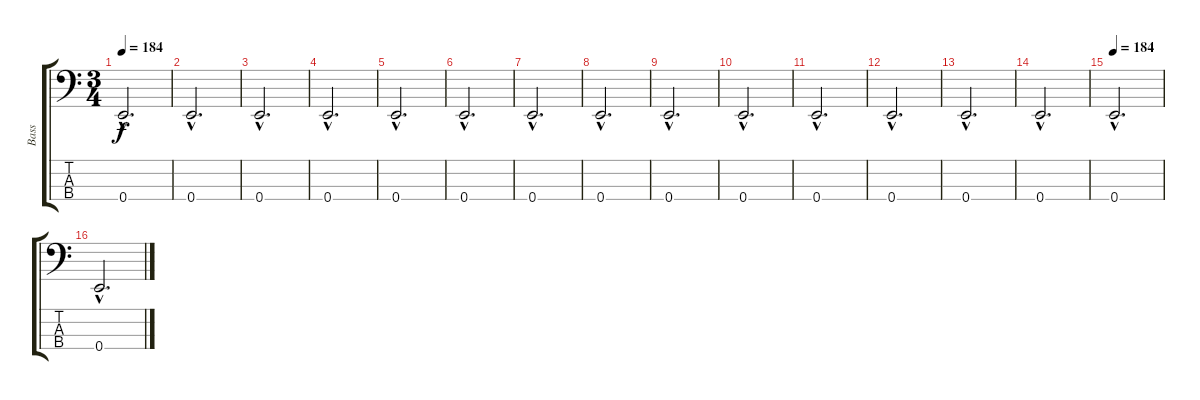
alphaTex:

\track ("Bass" "Bass") {instrument electricbasspick}
\staff {score tabs}
\tuning (G2 D2 A1 E1) {hide}
\ts (3 4)
\tempo 184
\clef f4
\ks c
0.4{hac}.2{d dy f} |
0.4{hac}.2{d} |
0.4{hac}.2{d} |
0.4{hac}.2{d} |
0.4{hac}.2{d} |
0.4{hac}.2{d} |
0.4{hac}.2{d} |
0.4{hac}.2{d} |
0.4{hac}.2{d} |
0.4{hac}.2{d} |
0.4{hac}.2{d} |
0.4{hac}.2{d} |
0.4{hac}.2{d} |
0.4{hac}.2{d} |
\tempo 184
0.4{hac}.2{d} |
0.4{hac}.2{d}
